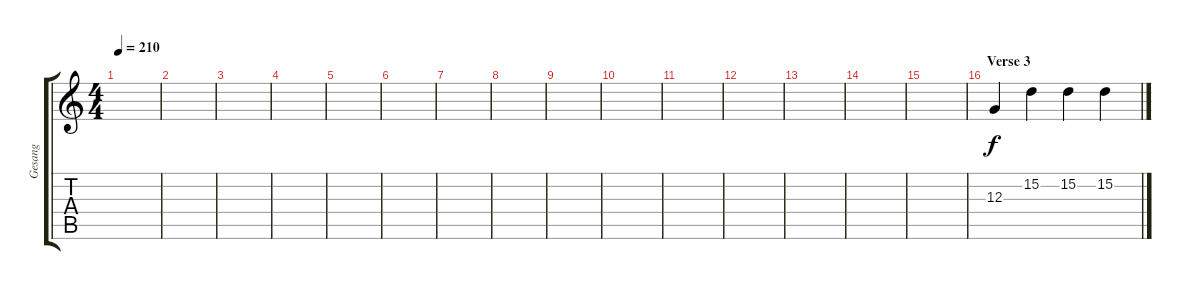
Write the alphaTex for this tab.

\track ("Gesang" "Gesang") {instrument oboe}
\staff {score tabs}
\tuning (E4 B3 G3 D3 A2 E2) {hide}
\ts (4 4)
\tempo 210
\clef g2
\ks c
|
|
|
|
|
|
|
|
|
|
|
|
|
|
|
\section ("" "Verse 3")
12.3.4 15.2.4 15.2.4 15.2.4
